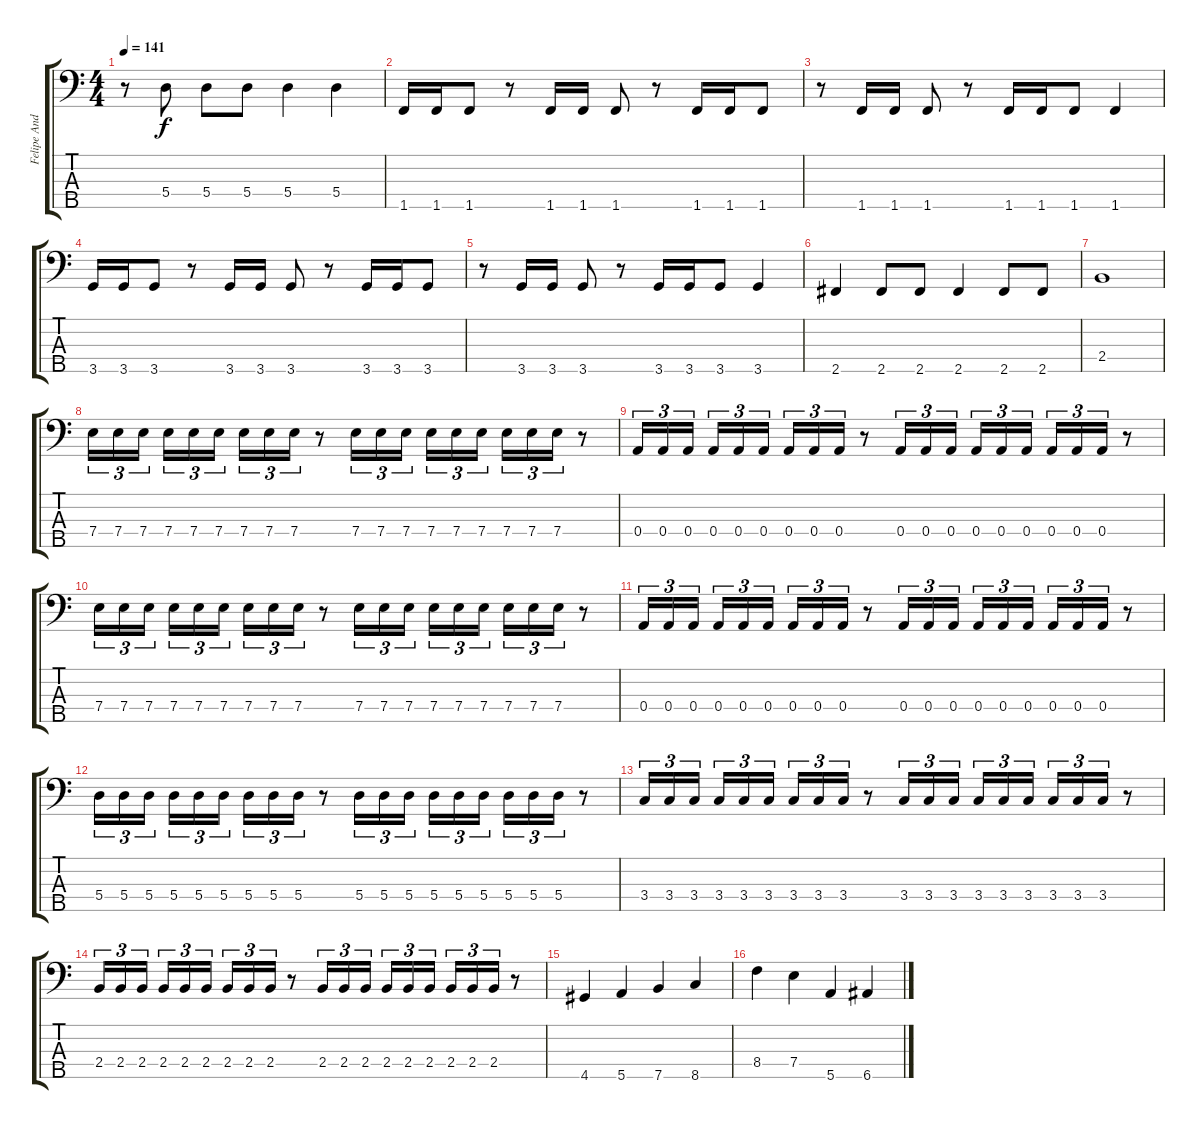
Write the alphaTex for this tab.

\track ("Felipe Andreoli" "Felipe And") {instrument electricbasspick}
\staff {score tabs}
\tuning (C3 G2 D2 A1 E1) {hide}
\ts (4 4)
\tempo 141
\clef f4
\ks c
r.8{dy f} 5.4.8 5.4.8 5.4.8 5.4.4 5.4.4 |
1.5.16 1.5.16 1.5.8 r.8 1.5.16 1.5.16 1.5.8 r.8 1.5.16 1.5.16 1.5.8 |
r.8 1.5.16 1.5.16 1.5.8 r.8 1.5.16 1.5.16 1.5.8 1.5.4 |
3.5.16 3.5.16 3.5.8 r.8 3.5.16 3.5.16 3.5.8 r.8 3.5.16 3.5.16 3.5.8 |
r.8 3.5.16 3.5.16 3.5.8 r.8 3.5.16 3.5.16 3.5.8 3.5.4 |
2.5.4 2.5.8 2.5.8 2.5.4 2.5.8 2.5.8 |
2.4.1 |
7.4.16{tu (3 2)} 7.4.16{tu (3 2)} 7.4.16{tu (3 2)} 7.4.16{tu (3 2)} 7.4.16{tu (3 2)} 7.4.16{tu (3 2)} 7.4.16{tu (3 2)} 7.4.16{tu (3 2)} 7.4.16{tu (3 2)} r.8 7.4.16{tu (3 2)} 7.4.16{tu (3 2)} 7.4.16{tu (3 2)} 7.4.16{tu (3 2)} 7.4.16{tu (3 2)} 7.4.16{tu (3 2)} 7.4.16{tu (3 2)} 7.4.16{tu (3 2)} 7.4.16{tu (3 2)} r.8 |
0.4.16{tu (3 2)} 0.4.16{tu (3 2)} 0.4.16{tu (3 2)} 0.4.16{tu (3 2)} 0.4.16{tu (3 2)} 0.4.16{tu (3 2)} 0.4.16{tu (3 2)} 0.4.16{tu (3 2)} 0.4.16{tu (3 2)} r.8 0.4.16{tu (3 2)} 0.4.16{tu (3 2)} 0.4.16{tu (3 2)} 0.4.16{tu (3 2)} 0.4.16{tu (3 2)} 0.4.16{tu (3 2)} 0.4.16{tu (3 2)} 0.4.16{tu (3 2)} 0.4.16{tu (3 2)} r.8 |
7.4.16{tu (3 2)} 7.4.16{tu (3 2)} 7.4.16{tu (3 2)} 7.4.16{tu (3 2)} 7.4.16{tu (3 2)} 7.4.16{tu (3 2)} 7.4.16{tu (3 2)} 7.4.16{tu (3 2)} 7.4.16{tu (3 2)} r.8 7.4.16{tu (3 2)} 7.4.16{tu (3 2)} 7.4.16{tu (3 2)} 7.4.16{tu (3 2)} 7.4.16{tu (3 2)} 7.4.16{tu (3 2)} 7.4.16{tu (3 2)} 7.4.16{tu (3 2)} 7.4.16{tu (3 2)} r.8 |
0.4.16{tu (3 2)} 0.4.16{tu (3 2)} 0.4.16{tu (3 2)} 0.4.16{tu (3 2)} 0.4.16{tu (3 2)} 0.4.16{tu (3 2)} 0.4.16{tu (3 2)} 0.4.16{tu (3 2)} 0.4.16{tu (3 2)} r.8 0.4.16{tu (3 2)} 0.4.16{tu (3 2)} 0.4.16{tu (3 2)} 0.4.16{tu (3 2)} 0.4.16{tu (3 2)} 0.4.16{tu (3 2)} 0.4.16{tu (3 2)} 0.4.16{tu (3 2)} 0.4.16{tu (3 2)} r.8 |
5.4.16{tu (3 2)} 5.4.16{tu (3 2)} 5.4.16{tu (3 2)} 5.4.16{tu (3 2)} 5.4.16{tu (3 2)} 5.4.16{tu (3 2)} 5.4.16{tu (3 2)} 5.4.16{tu (3 2)} 5.4.16{tu (3 2)} r.8 5.4.16{tu (3 2)} 5.4.16{tu (3 2)} 5.4.16{tu (3 2)} 5.4.16{tu (3 2)} 5.4.16{tu (3 2)} 5.4.16{tu (3 2)} 5.4.16{tu (3 2)} 5.4.16{tu (3 2)} 5.4.16{tu (3 2)} r.8 |
3.4.16{tu (3 2)} 3.4.16{tu (3 2)} 3.4.16{tu (3 2)} 3.4.16{tu (3 2)} 3.4.16{tu (3 2)} 3.4.16{tu (3 2)} 3.4.16{tu (3 2)} 3.4.16{tu (3 2)} 3.4.16{tu (3 2)} r.8 3.4.16{tu (3 2)} 3.4.16{tu (3 2)} 3.4.16{tu (3 2)} 3.4.16{tu (3 2)} 3.4.16{tu (3 2)} 3.4.16{tu (3 2)} 3.4.16{tu (3 2)} 3.4.16{tu (3 2)} 3.4.16{tu (3 2)} r.8 |
2.4.16{tu (3 2)} 2.4.16{tu (3 2)} 2.4.16{tu (3 2)} 2.4.16{tu (3 2)} 2.4.16{tu (3 2)} 2.4.16{tu (3 2)} 2.4.16{tu (3 2)} 2.4.16{tu (3 2)} 2.4.16{tu (3 2)} r.8 2.4.16{tu (3 2)} 2.4.16{tu (3 2)} 2.4.16{tu (3 2)} 2.4.16{tu (3 2)} 2.4.16{tu (3 2)} 2.4.16{tu (3 2)} 2.4.16{tu (3 2)} 2.4.16{tu (3 2)} 2.4.16{tu (3 2)} r.8 |
4.5.4 5.5.4 7.5.4 8.5.4 |
8.4.4 7.4.4 5.5.4 6.5.4
